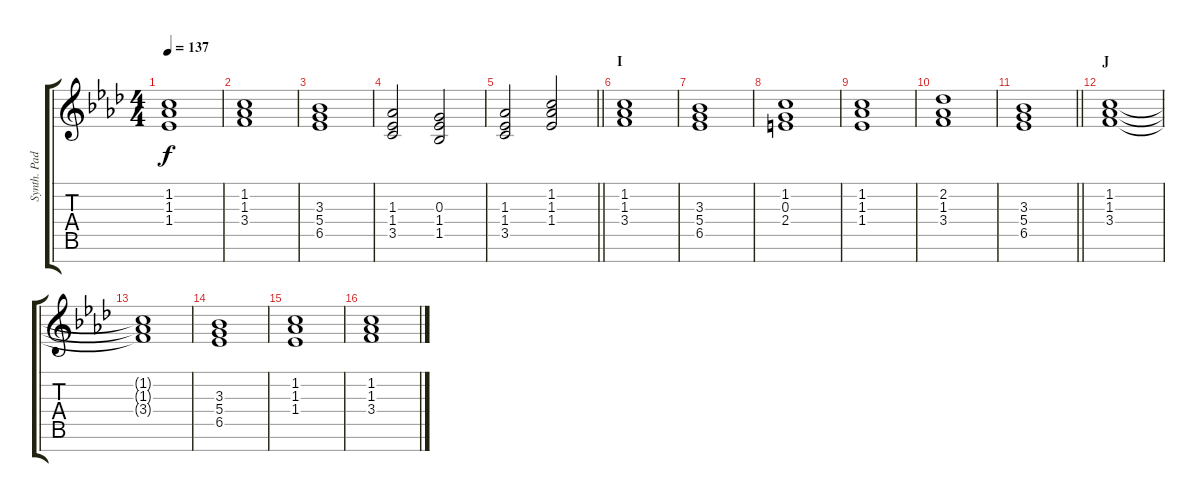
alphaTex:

\track ("Synth. Pad" "Synth. Pad") {instrument pad2warm}
\staff {score tabs}
\tuning (E5 B4 G4 D4 A3 E3 B2) {hide}
\ts (4 4)
\tempo 137
\clef g2
\ks ab
(1.2 1.3 1.4).1{dy f} |
(1.2 1.3 3.4).1 |
(3.3 5.4 6.5).1 |
(1.3 1.4 3.5).2 (0.3 1.4 1.5).2 |
\barLineRight lightlight
(1.3 1.4 3.5).2 (1.2 1.3 1.4).2 |
\section ("" "I")
(1.2 1.3 3.4).1 |
(3.3 5.4 6.5).1 |
(1.2 0.3 2.4).1 |
(1.2 1.3 1.4).1 |
(2.2 1.3 3.4).1 |
\barLineRight lightlight
(3.3 5.4 6.5).1 |
\section ("" "J")
(1.2 1.3 3.4).1 |
(1.2{t} 1.3{t} 3.4{t}).1 |
(3.3 5.4 6.5).1 |
(1.2 1.3 1.4).1 |
(1.2 1.3 3.4).1
